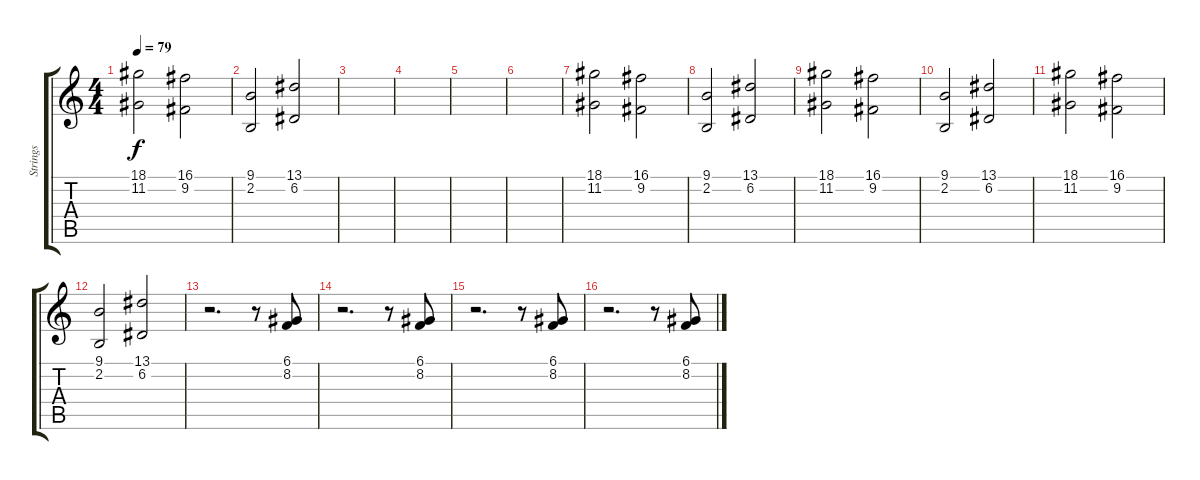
\track ("Strings" "Strings") {instrument stringensemble1}
\staff {score tabs}
\tuning (D4 A3 F3 C3 G2 D2) {hide}
\ts (4 4)
\tempo 79
\clef g2
\ks c
(18.1 11.2).2{dy f} (16.1 9.2).2 |
(9.1 2.2).2 (13.1 6.2).2 |
|
|
|
|
(18.1 11.2).2 (16.1 9.2).2 |
(9.1 2.2).2 (13.1 6.2).2 |
(18.1 11.2).2 (16.1 9.2).2 |
(9.1 2.2).2 (13.1 6.2).2 |
(18.1 11.2).2 (16.1 9.2).2 |
(9.1 2.2).2 (13.1 6.2).2 |
r.2{d} r.8 (6.1 8.2).8 |
r.2{d} r.8 (6.1 8.2).8 |
r.2{d} r.8 (6.1 8.2).8 |
r.2{d} r.8 (6.1 8.2).8
